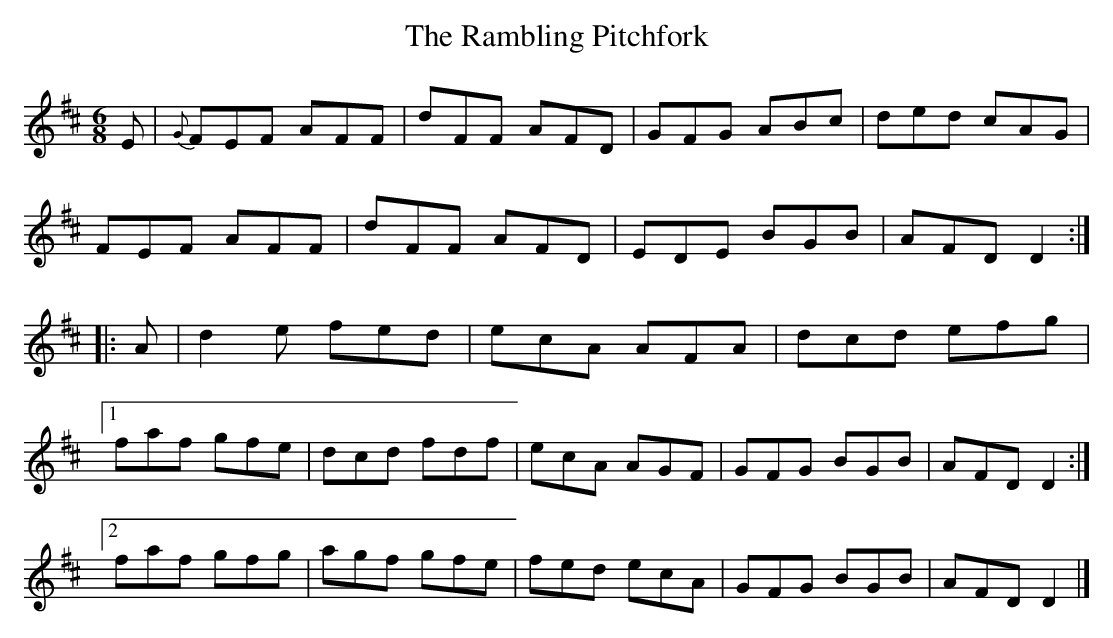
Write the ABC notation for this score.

X:1
T:Rambling Pitchfork, The
BRENNAN Dec. 2002 (HTTP://WWW.SOSYOURMOM.COM)
M:6/8
L:1/8
K:D
E|{G}FEF AFF|dFF AFD|GFG ABc|ded cAG|
FEF AFF|dFF AFD|EDE BGB|AFD D2:|
|:A|d2e fed|ecA AFA|dcd efg|
[1faf gfe|dcd fdf|ecA AGF|GFG BGB|AFD D2:|
[2faf gfg|agf gfe|fed ecA|GFG BGB|AFD D2|]
